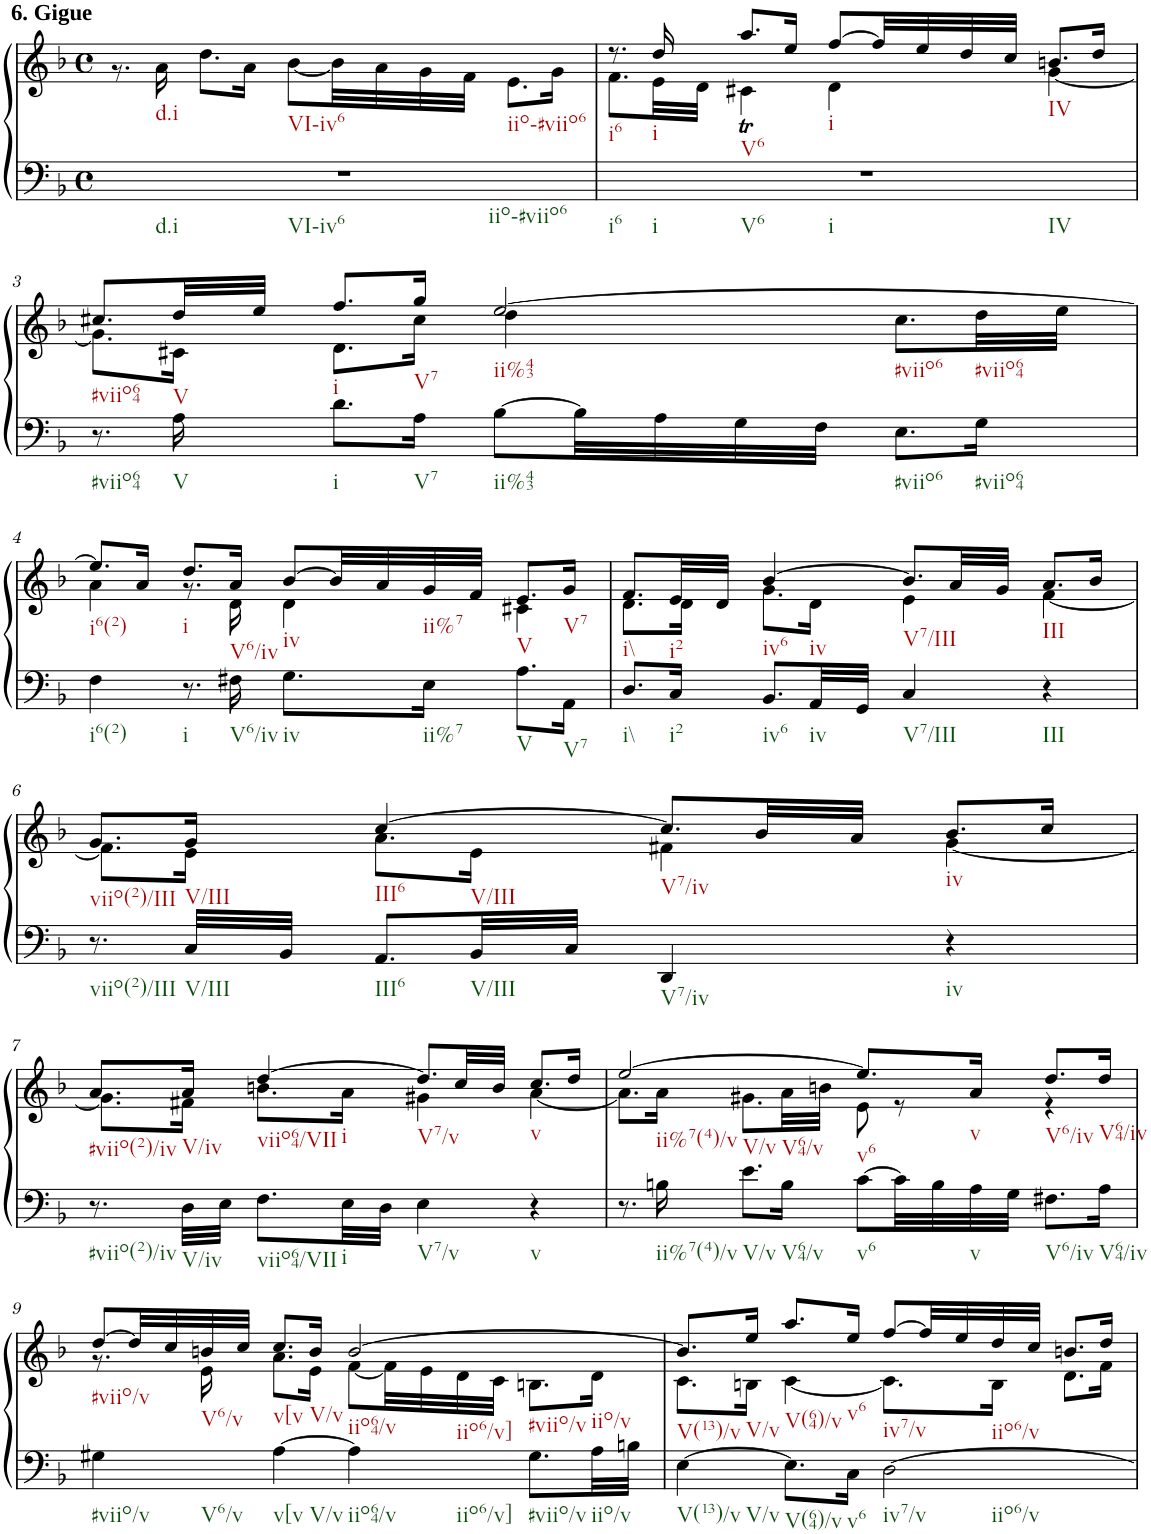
**kern	**kern
*part1	*part1
*staff2	*staff1
*I"Klavier linke Hand	*
*clefF4	*clefG2
*k[b-]	*k[b-]
*M4/4	*M4/4
*met(c)	*met(c)
=1	=1
*	*^
!	!LO:TX:a:B:t=6. Gigue	!
1r	1ryy	8.r
.	.	16a\
.	.	8.dd\L
.	.	16a\Jk
.	.	[8b-\L
.	.	32b-\LL]
.	.	32a\
.	.	32g\
.	.	32f\JJJ
.	.	8.e\L
.	.	16g\Jk
=2	=2	=2
1r	8.r	8.f\L
.	16dd/	32e\LL
.	.	32d\JJJ
.	8.aa/L	4c#Xt\
.	16ee/Jk	.
.	[8ff/L	4d\
.	32ff/LL]	.
.	32ee/	.
.	32dd/	.
.	32cc/JJJ	.
.	8.bn/L	[4g\
.	16dd/Jk	.
!!LO:LB:g=z	!!
=3	=3	=3
8.r	8.cc#X/L	8.g\L]
16A\	32dd/LL	16c#X\Jk
.	32ee/JJJ	.
8.d\L	8.ff/L	8.d\L
16A\Jk	16gg/Jk	16cc#\Jk
[8B-\L	[2ee/	4dd\
32B-\LL]	.	.
32A\	.	.
32G\	.	.
32F\JJJ	.	.
8.E\L	.	8.cc#\L
16G\Jk	.	32dd\LL
.	.	32ee\JJJ
!!LO:LB:g=z	!!
=4	=4	=4
4F\	8.ee/L]	4a\
.	16a/Jk	.
8.r	8.dd/L	8.r
16F#X\	16a/Jk	16d\
8.G\L	[8b-/L	4d\
.	32b-/LL]	.
.	32a/	.
16E\Jk	32g/	.
.	32f/JJJ	.
8.A\L	8.e/L	4c#X\
16AA\Jk	16g/Jk	.
=5	=5	=5
8.D/L	8.f/L	8.d\L
16C/Jk	32e/LL	16d\Jk
.	32d/JJJ	.
8.BB-/L	[4b-/	8.g\L
32AA/LL	.	16d\Jk
32GG/JJJ	.	.
4C/	8.b-/L]	4e\
.	32a/LL	.
.	32g/JJJ	.
4r	8.a/L	[4f\
.	16b-/Jk	.
!!LO:LB:g=z	!!
=6	=6	=6
8.r	8.g/L	8.f\L]
32C/LLL	16g/Jk	16e\Jk
32BB-/JJJ	.	.
8.AA/L	[4cc/	8.a\L
32BB-/LL	.	16e\Jk
32C/JJJ	.	.
4DD/	8.cc/L]	4f#X\
.	32b-/LL	.
.	32a/JJJ	.
4r	8.b-/L	[4g\
.	16cc/Jk	.
!!LO:LB:g=z	!!
=7	=7	=7
8.r	8.a/L	8.g\L]
32D\LLL	16a/Jk	16f#X\Jk
32E\JJJ	.	.
8.F\L	[4dd/	8.bn\L
32E\LL	.	16a\Jk
32D\JJJ	.	.
4E\	8.dd/L]	4g#X\
.	32cc/LL	.
.	32b/JJJ	.
4r	8.cc/L	[4a\
.	16dd/Jk	.
=8	=8	=8
8.r	[2ee/	8.a\L]
16Bn\	.	16a\Jk
8.e\L	.	8.g#X\L
16B\Jk	.	32a\LL
.	.	32bn\JJJ
[8c\L	8.ee/L]	8e\
32c\LL]	.	8r
32B\	.	.
32A\	16a/Jk	.
32G\JJJ	.	.
8.F#X\L	8.dd/L	4r
16A\Jk	16dd/Jk	.
!!LO:LB:g=z	!!
=9	=9	=9
4G#X\	[8dd/L	8.r
.	32dd/LL]	.
.	32cc/	.
.	32bn/	16e\
.	32cc/JJJ	.
[4A\	8.cc/L	8.a\L
.	16b/Jk	16e\Jk
4A\]	[2b/	[8f\L
.	.	32f\LL]
.	.	32e\
.	.	32d\
.	.	32c\JJJ
8.G#\L	.	8.Bn\L
32A\LL	.	16d\Jk
32Bn\JJJ	.	.
=10	=10	=10
[4E\	8.b/L]	8.c\L
.	16ee/Jk	16Bn\Jk
8.E\L]	8.aa/L	[4c\
16C\Jk	16ee/Jk	.
[2D\	[8ff/L	8.c\L]
.	32ff/LL]	.
.	32ee/	.
.	32dd/	16B\Jk
.	32cc/JJJ	.
.	8.bn/L	8.d\L
.	16dd/Jk	16f\Jk
*	*v	*v
=	=
*-	*-
